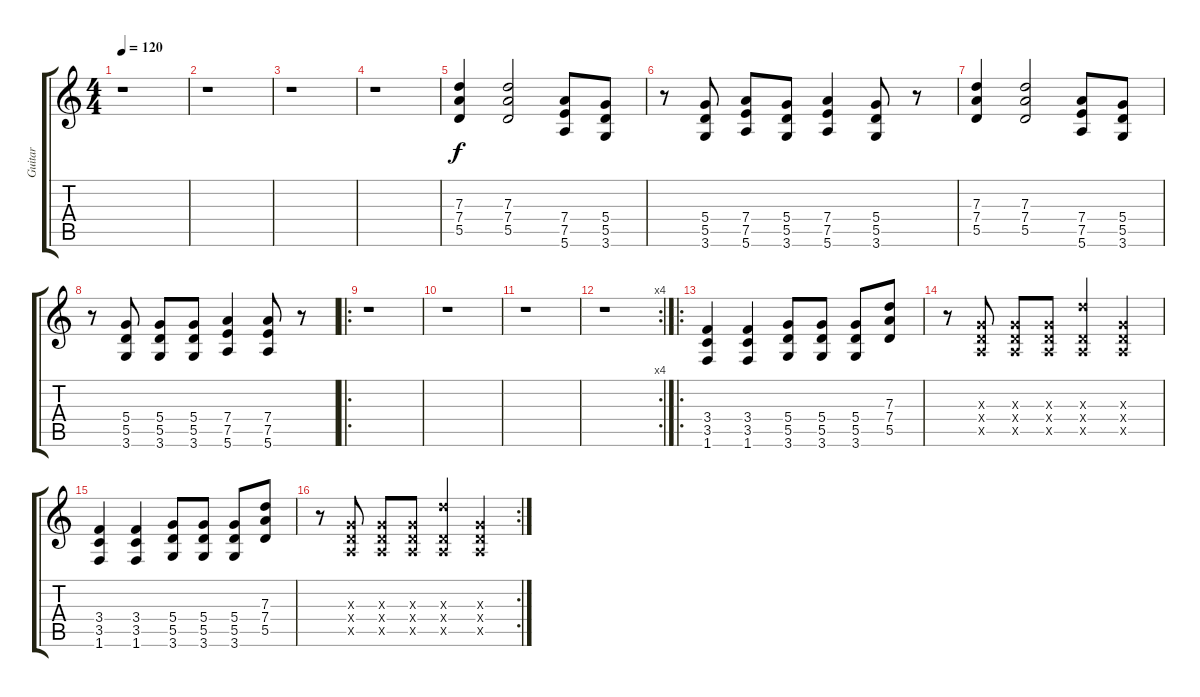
\track ("Guitar" "Guitar") {instrument distortionguitar}
\staff {score tabs}
\tuning (E4 B3 G3 D3 A2 E2) {hide}
\ts (4 4)
\tempo 120
\clef g2
\ks c
r.1{dy f instrument distortionguitar} |
r.1 |
r.1 |
r.1 |
(7.3 7.4 5.5).4 (7.3 7.4 5.5).2 (7.4 7.5 5.6).8 (5.4 5.5 3.6).8 |
r.8 (5.4 5.5 3.6).8 (7.4 7.5 5.6).8 (5.4 5.5 3.6).8 (7.4 7.5 5.6).4 (5.4 5.5 3.6).8 r.8 |
(7.3 7.4 5.5).4 (7.3 7.4 5.5).2 (7.4 7.5 5.6).8 (5.4 5.5 3.6).8 |
r.8 (5.4 5.5 3.6).8 (5.4 5.5 3.6).8 (5.4 5.5 3.6).8 (7.4 7.5 5.6).4 (7.4 7.5 5.6).8 r.8 |
\ro
r.1 |
r.1 |
r.1 |
\rc 4
r.1 |
\ro
(3.4 3.5 1.6).4 (3.4 3.5 1.6).4 (5.4 5.5 3.6).8 (5.4 5.5 3.6).8 (5.4 5.5 3.6).8 (7.3 7.4 5.5).8 |
r.8 (0.3{x} 0.4{x} 0.5{x}).8 (0.3{x} 0.4{x} 0.5{x}).8 (0.3{x} 0.4{x} 0.5{x}).8 (7.3{x} 0.4{x} 0.5{x}).4 (0.3{x} 0.4{x} 0.5{x}).4 |
(3.4 3.5 1.6).4 (3.4 3.5 1.6).4 (5.4 5.5 3.6).8 (5.4 5.5 3.6).8 (5.4 5.5 3.6).8 (7.3 7.4 5.5).8 |
\rc 2
r.8 (0.3{x} 0.4{x} 0.5{x}).8 (0.3{x} 0.4{x} 0.5{x}).8 (0.3{x} 0.4{x} 0.5{x}).8 (7.3{x} 0.4{x} 0.5{x}).4 (0.3{x} 0.4{x} 0.5{x}).4
